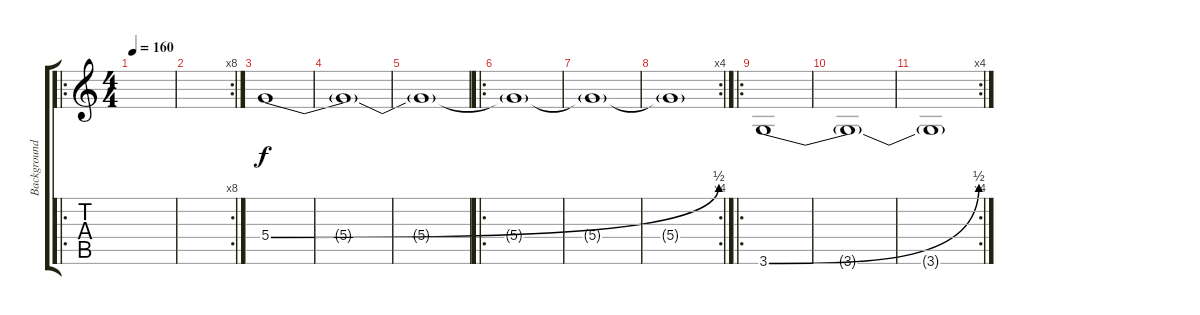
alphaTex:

\track ("Background Guitar" "Background") {instrument distortionguitar}
\staff {score tabs}
\tuning (E4 B3 G3 D3 A2 E2) {hide}
\ro
\ts (4 4)
\tempo 160
\clef g2
\ks c
|
\rc 8
|
5.4{be (bend 0 0 60 2)}.1 |
5.4{t}.1 |
5.4{t}.1 |
\ro
5.4{t}.1 |
5.4{t}.1 |
\rc 4
5.4{t}.1 |
\ro
3.6{be (bend 0 0 60 2)}.1 |
3.6{t}.1 |
\rc 4
3.6{t}.1
